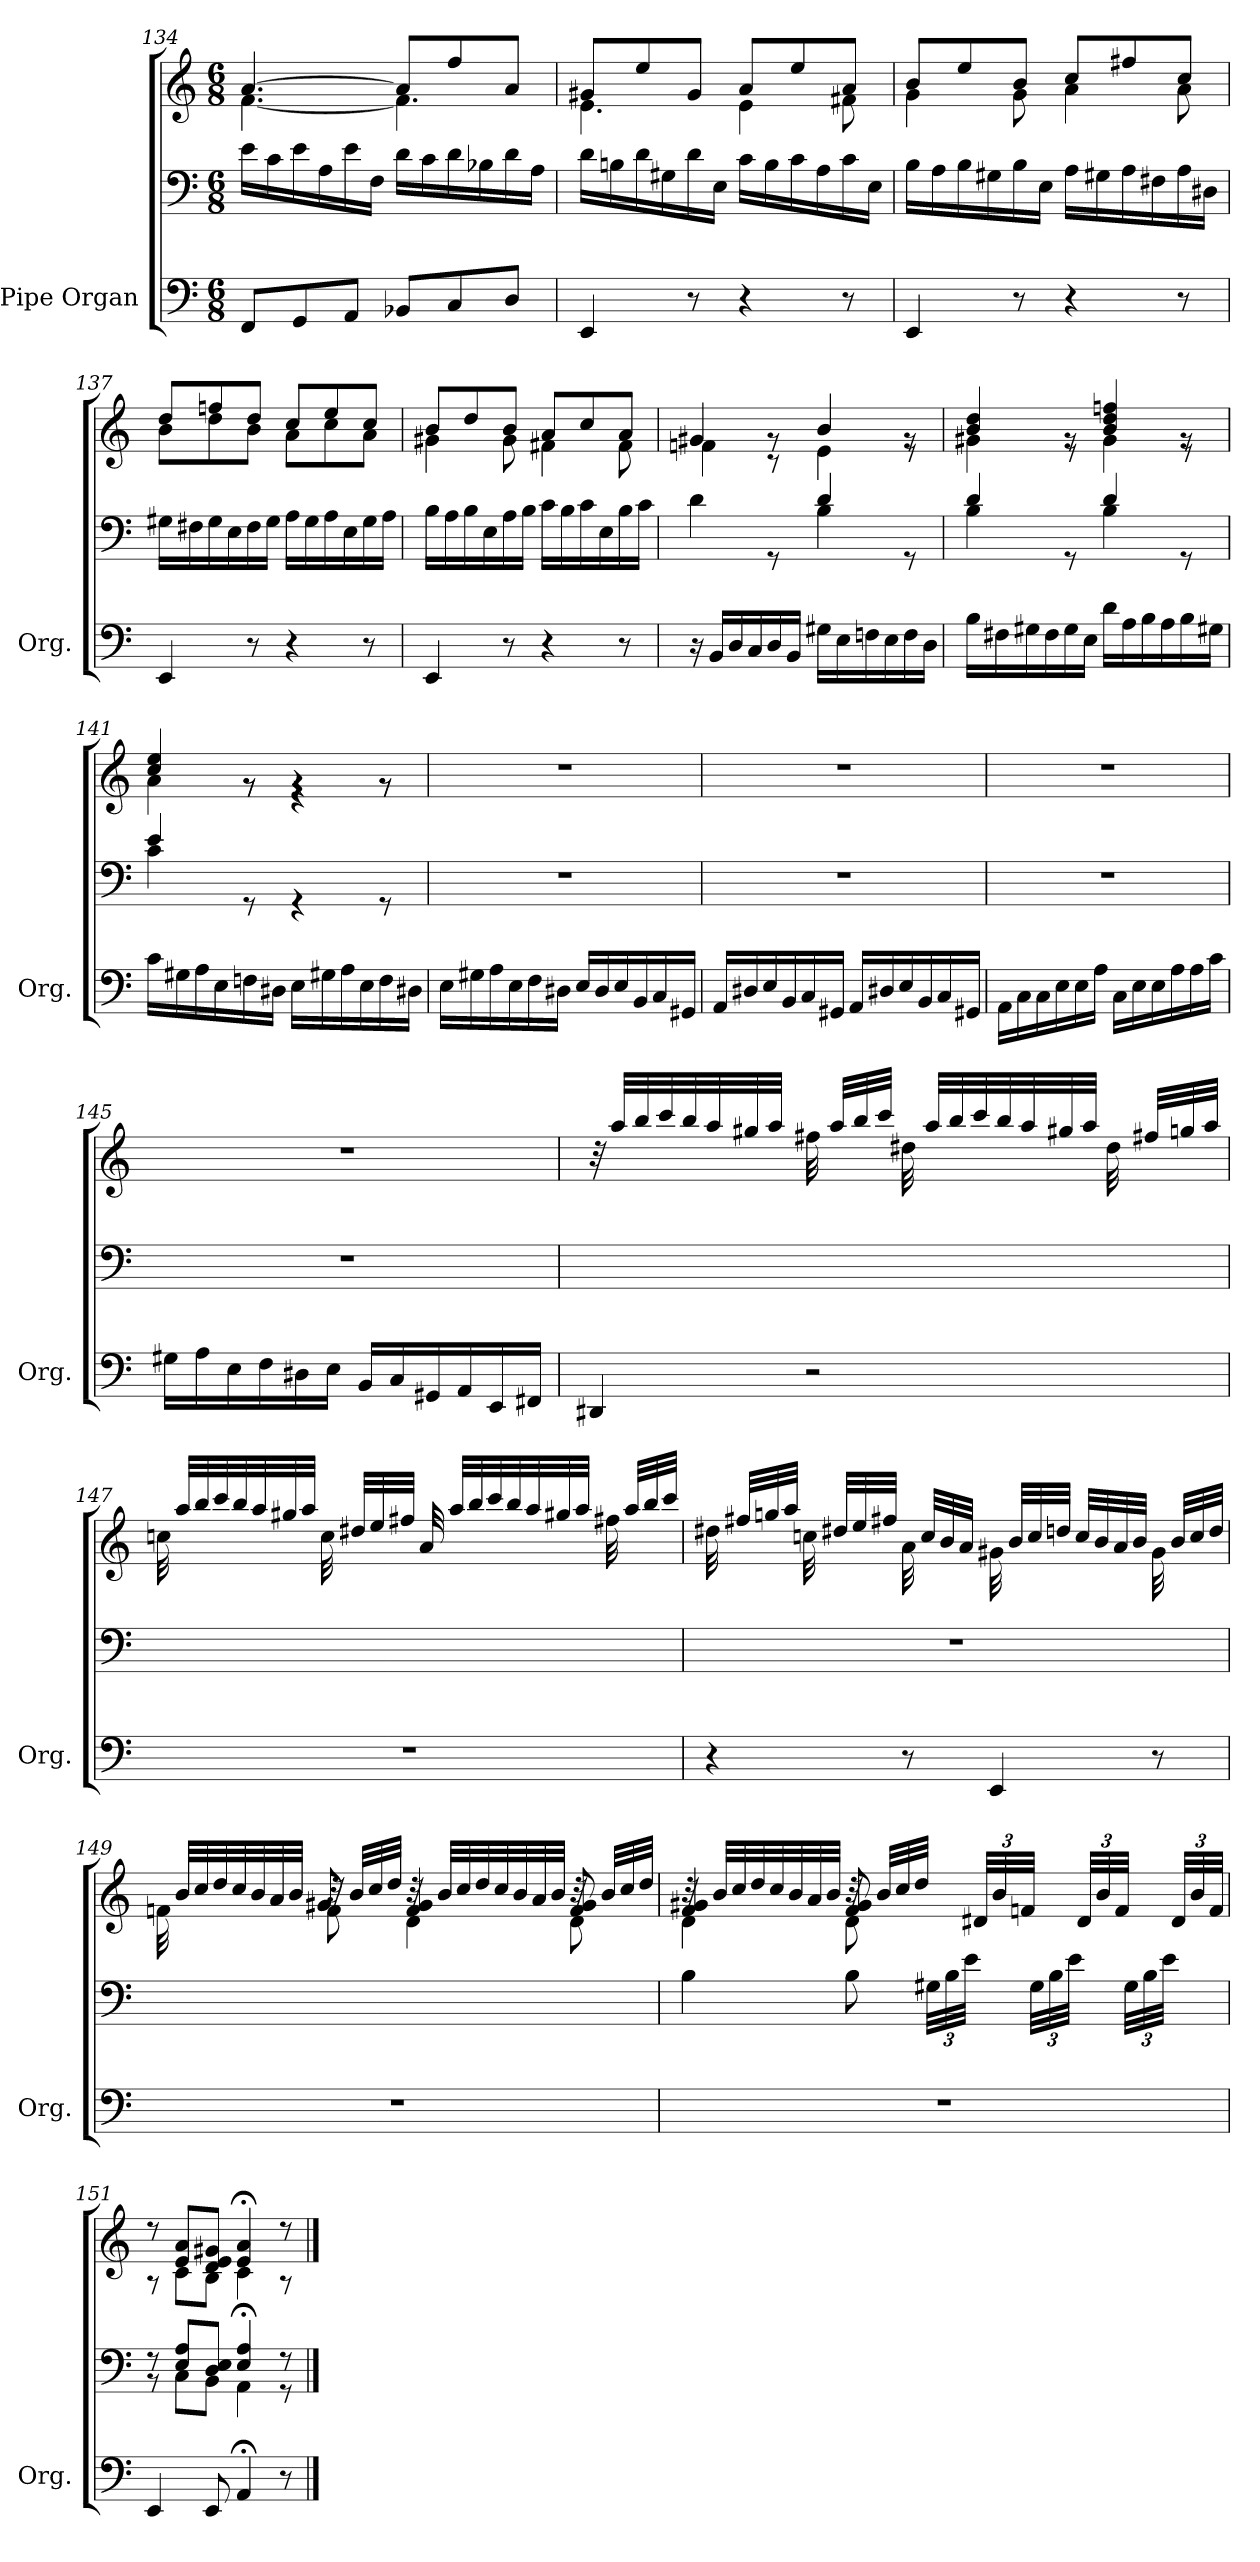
**kern	**kern	**kern
*part1	*part1	*part1
*staff3	*staff2	*staff1
*I"Pipe Organ	*	*
*I'Org.	*	*
*clefF4	*clefF4	*clefG2
*k[]	*k[]	*k[]
*M6/8	*M6/8	*M6/8
=134	=134	=134
*	*	*^
8FF/L	16e\LL	[4.a/	[4.f\
.	16c\	.	.
8GG/	16e\	.	.
.	16A\	.	.
8AA/J	16e\	.	.
.	16F\JJ	.	.
8BB-X/L	16d\LL	8a/L]	4.f\]
.	16c\	.	.
8C/	16d\	8ff/	.
.	16B-X\	.	.
8D/J	16d\	8a/J	.
.	16A\JJ	.	.
=135	=135	=135	=135
4EE/	16d\LL	8g#X/L	4.e\
.	16Bn\	.	.
.	16d\	8ee/	.
.	16G#X\	.	.
8r	16d\	8g#/J	.
.	16E\JJ	.	.
4r	16c\LL	8a/L	4e\
.	16B\	.	.
.	16c\	8ee/	.
.	16A\	.	.
8r	16c\	8a/J	8f#X\
.	16E\JJ	.	.
!!LO:LB:g=z	!!
=136	=136	=136	=136
4EE/	16B\LL	8b/L	4g\
.	16A\	.	.
.	16B\	8ee/	.
.	16G#X\	.	.
8r	16B\	8b/J	8g\
.	16E\JJ	.	.
4r	16A\LL	8cc/L	4a\
.	16G#X\	.	.
.	16A\	8ff#X/	.
.	16F#X\	.	.
8r	16A\	8cc/J	8a\
.	16D#X\JJ	.	.
=137	=137	=137	=137
4EE/	16G#X\LL	8dd/L	8b\L
.	16F#X\	.	.
.	16G#\	8ffn/	8dd\
.	16E\	.	.
8r	16F#\	8dd/J	8b\J
.	16G#\JJ	.	.
4r	16A\LL	8cc/L	8a\L
.	16G#\	.	.
.	16A\	8ee/	8cc\
.	16E\	.	.
8r	16G#\	8cc/J	8a\J
.	16A\JJ	.	.
=138	=138	=138	=138
4EE/	16B\LL	8b/L	4g#X\
.	16A\	.	.
.	16B\	8dd/	.
.	16E\	.	.
8r	16A\	8b/J	8g#\
.	16B\JJ	.	.
4r	16c\LL	8a/L	4f#X\
.	16B\	.	.
.	16c\	8cc/	.
.	16E\	.	.
8r	16B\	8a/J	8f#\
.	16c\JJ	.	.
!!LO:LB:g=z	!!
=139	=139	=139	=139
*	*^	*	*
16r	4d\	4.ryy	4g#X/	4fn\
16BB/LL	.	.	.	.
16D/	.	.	.	.
16C/	.	.	.	.
16D/	8rGG	.	8rg	8r
16BB/JJ	.	.	.	.
16G#X\LL	4B\	4d/	4b/	4e\
16E\	.	.	.	.
16Fn\	.	.	.	.
16E\	.	.	.	.
16F\	8rGG	8ryy	8rg	8r
16D\JJ	.	.	.	.
=140	=140	=140	=140	=140
16B\LL	4B\	4d/	4b/ 4dd/	4g#X\
16F#X\	.	.	.	.
16G#X\	.	.	.	.
16F#\	.	.	.	.
16G#\	8rGG	8ryy	8rg	8r
16E\JJ	.	.	.	.
16d\LL	4B\	4d/	4b/ 4dd/ 4ffn/	4g#\
16A\	.	.	.	.
16B\	.	.	.	.
16A\	.	.	.	.
16B\	8rGG	8ryy	8rg	8r
16G#X\JJ	.	.	.	.
=141	=141	=141	=141	=141
16c\LL	4e/	4c\	4cc/ 4ee/	4a\
16G#X\	.	.	.	.
16A\	.	.	.	.
16E\	.	.	.	.
16Fn\	8rGG	2ryy	8rg	8r
16D#X\JJ	.	.	.	.
16E\LL	4rGG	.	4rg	4r
16G#X\	.	.	.	.
16A\	.	.	.	.
16E\	.	.	.	.
16F\	8rGG	.	8rg	8r
16D#X\JJ	.	.	.	.
*	*v	*v	*	*
*	*	*v	*v
!!LO:PB:g=z
=142	=142	=142
16E\LL	2.r	2.r
16G#X\	.	.
16A\	.	.
16E\	.	.
16F\	.	.
16D#X\JJ	.	.
16E/LL	.	.
16D#/	.	.
16E/	.	.
16BB/	.	.
16C/	.	.
16GG#X/JJ	.	.
=143	=143	=143
16AA/LL	2.r	2.r
16D#X/	.	.
16E/	.	.
16BB/	.	.
16C/	.	.
16GG#X/JJ	.	.
16AA/LL	.	.
16D#X/	.	.
16E/	.	.
16BB/	.	.
16C/	.	.
16GG#X/JJ	.	.
=144	=144	=144
16AA\LL	2.r	2.r
16C\	.	.
16C\	.	.
16E\	.	.
16E\	.	.
16A\JJ	.	.
16C\LL	.	.
16E\	.	.
16E\	.	.
16A\	.	.
16A\	.	.
16c\JJ	.	.
!!LO:LB:g=z
=145	=145	=145
16G#X\LL	2.r	2.r
16A\	.	.
16E\	.	.
16F\	.	.
16D#X\	.	.
16E\JJ	.	.
16BB/LL	.	.
16C/	.	.
16GG#X/	.	.
16AA/	.	.
16EE/	.	.
16FF#X/JJ	.	.
!!LO:LB:g=z
=146	=146	=146
4DD#X/	2.ryy	32r
.	.	32aa/LLL
.	.	32bb/
.	.	32ccc/
.	.	32bb/
.	.	32aa/
.	.	32gg#X/
.	.	32aa/JJJ
2r	.	32ff#X\
.	.	32aa/LLL
.	.	32bb/
.	.	32ccc/JJJ
.	.	32dd#X\
.	.	32aa/LLL
.	.	32bb/
.	.	32ccc/
.	.	32bb/
.	.	32aa/
.	.	32gg#X/
.	.	32aa/JJJ
.	.	32dd#\
.	.	32ff#X/LLL
.	.	32ggn/
.	.	32aa/JJJ
!!LO:LB:g=z
=147	=147	=147
2.r	2.ryy	32ccn\
.	.	32aa/LLL
.	.	32bb/
.	.	32ccc/
.	.	32bb/
.	.	32aa/
.	.	32gg#X/
.	.	32aa/JJJ
.	.	32cc\
.	.	32dd#X/LLL
.	.	32ee/
.	.	32ff#X/JJJ
.	.	32a/
.	.	32aa/LLL
.	.	32bb/
.	.	32ccc/
.	.	32bb/
.	.	32aa/
.	.	32gg#X/
.	.	32aa/JJJ
.	.	32ff#X\
.	.	32aa/LLL
.	.	32bb/
.	.	32ccc/JJJ
!!LO:PB:g=z
=148	=148	=148
4r	2.r	32dd#X\
.	.	32ff#X/LLL
.	.	32ggn/
.	.	32aa/JJJ
.	.	32ccn\
.	.	32dd#X/LLL
.	.	32ee/
.	.	32ff#X/JJJ
8r	.	32a\
.	.	32cc/LLL
.	.	32b/
.	.	32a/JJJ
4EE/	.	32g#X\
.	.	32b/LLL
.	.	32cc/
.	.	32ddn/JJJ
.	.	32cc/LLL
.	.	32b/
.	.	32a/
.	.	32b/JJJ
8r	.	32g#\
.	.	32b/LLL
.	.	32cc/
.	.	32dd/JJJ
!!LO:LB:g=z
=149	=149	=149
*	*	*^
*	*	*	*^
2.r	2.ryy	32fn\	4ryy	4ryy
.	.	32b/LLL	.	.
.	.	32cc/	.	.
.	.	32dd/	.	.
.	.	32cc/	.	.
.	.	32b/	.	.
.	.	32a/	.	.
.	.	32b/JJJ	.	.
.	.	32r	8f\	8g#X/
.	.	32b/LLL	.	.
.	.	32cc/	.	.
.	.	32dd/JJJ	.	.
.	.	32r	4d\	4f/ 4g#/
.	.	32b/LLL	.	.
.	.	32cc/	.	.
.	.	32dd/	.	.
.	.	32cc/	.	.
.	.	32b/	.	.
.	.	32a/	.	.
.	.	32b/JJJ	.	.
.	.	32r	8d\	8f/ 8g#/
.	.	32b/LLL	.	.
.	.	32cc/	.	.
.	.	32dd/JJJ	.	.
!!LO:LB:g=z	!!	!!
=150	=150	=150	=150	=150
2.r	4B\	32r	4d\	4f/ 4g#X/
.	.	32b/LLL	.	.
.	.	32cc/	.	.
.	.	32dd/	.	.
.	.	32cc/	.	.
.	.	32b/	.	.
.	.	32a/	.	.
.	.	32b/JJJ	.	.
.	8B\	32r	8d\	8f/ 8g#/
.	.	32b/LLL	.	.
.	.	32cc/	.	.
.	.	32dd/JJJ	.	.
*	*Xbrackettup	*	*	*
.	48G#X\LLL	16ryy	4.ryy	4.ryy
.	48B\	.	.	.
.	48e\JJJ	.	.	.
*	*	*Xbrackettup	*	*
.	16ryy	48d#X/LLL	.	.
.	.	48b/	.	.
.	.	(48fn/JJJ	.	.
.	48G#\LLL	16ryy	.	.
.	48B\	.	.	.
.	48e\JJJ	.	.	.
.	16ryy	48d#/LLL	.	.
.	.	48b/	.	.
.	.	(48f/JJJ	.	.
.	48G#\LLL	16ryy	.	.
.	48B\	.	.	.
.	48e\JJJ	.	.	.
.	16ryy	48d#/LLL	.	.
.	.	48b/	.	.
.	.	(48f/JJJ	.	.
*	*	*	*v	*v
=151	=151	=151	=151
*	*^	*	*
4EE/	8r	8r	8r	8r
.	8E/ 8A/L	8C\L	8e/ 8a/L	8c\L
8EE/	8D/ 8E/J	8BB\J	8d/ 8e/ 8g#X/J	8B\J
4AA;</	4E/;< 4A/;<	4AA\	4e/;< 4a/;<	4c\
8r	8r	8r	8r	8r
*	*v	*v	*	*
*	*	*v	*v
==	==	==
*-	*-	*-
